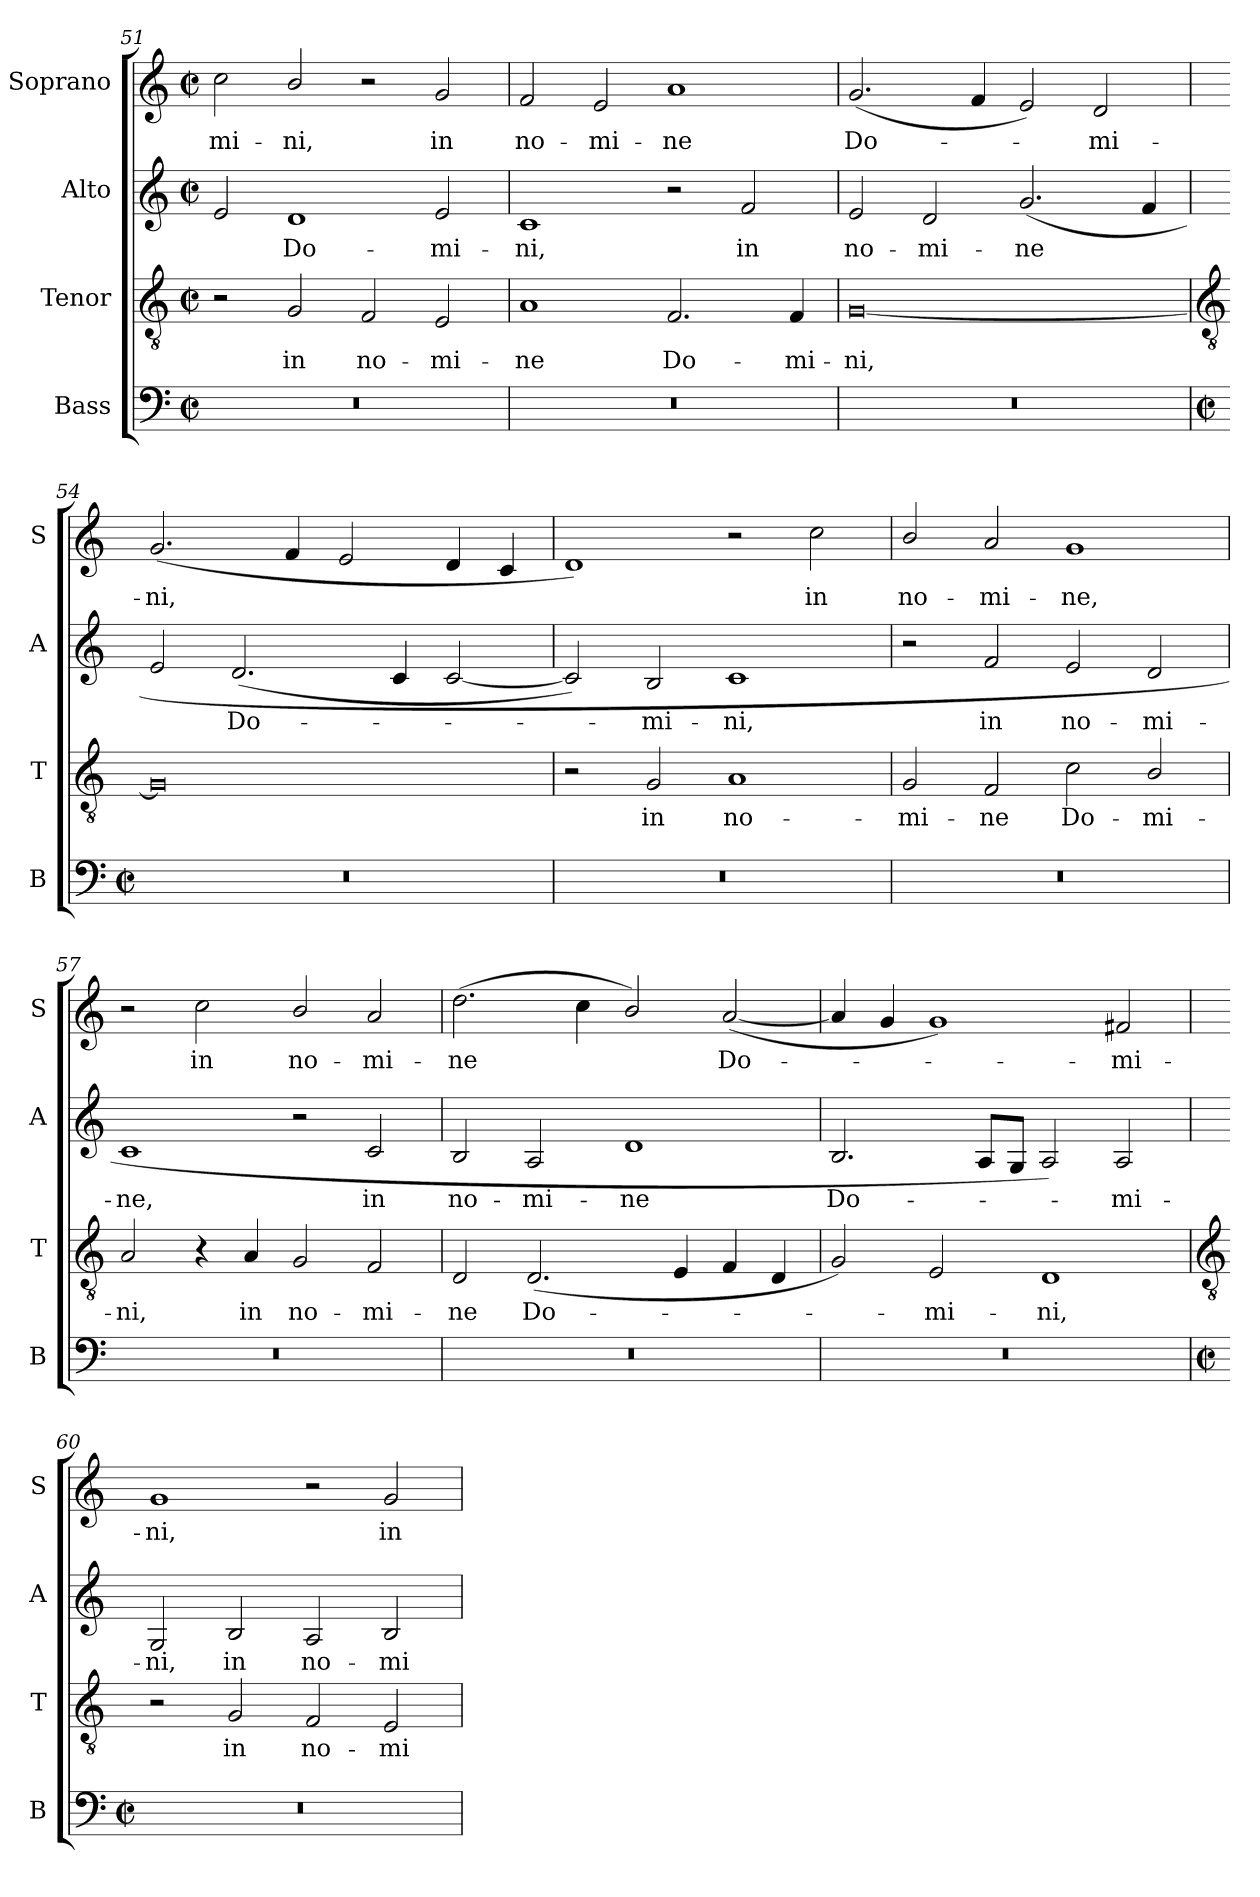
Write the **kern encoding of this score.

**kern	**kern	**text	**kern	**text	**kern	**text
*part4	*part3	*part3	*part2	*part2	*part1	*part1
*staff4	*staff3	*staff3	*staff2	*staff2	*staff1	*staff1
*I"Bass	*I"Tenor	*	*I"Alto	*	*I"Soprano	*
*I'B	*I'T	*	*I'A	*	*I'S	*
*clefF4	*clefGv2	*	*clefG2	*	*clefG2	*
*k[]	*k[]	*	*k[]	*	*k[]	*
*C:	*C:	*	*C:	*	*C:	*
*M4/2	*M4/2	*	*M4/2	*	*M4/2	*
*met(c|)	*met(c|)	*	*met(c|)	*	*met(c|)	*
=51	=51	=51	=51	=51	=51	=51
!	!	!	!	!	!	!LO:LY:b
0r	2r	.	2e	.	2cc	mi-
!	!	!LO:LY:b	!	!LO:LY:b	!	!LO:LY:b
.	2G	in	1d	Do-	2b/	-ni,
!	!	!LO:LY:b	!	!	!	!
.	2F	no-	.	.	2r	.
!	!	!LO:LY:b	!	!LO:LY:b	!	!LO:LY:b
.	2E	-mi-	2e	-mi-	2g	in
=52	=52	=52	=52	=52	=52	=52
!	!	!LO:LY:b	!	!LO:LY:b	!	!LO:LY:b
0r	1A	-ne	1c	-ni,	2f	no-
!	!	!	!	!	!	!LO:LY:b
.	.	.	.	.	2e	-mi-
!	!	!LO:LY:b	!	!	!	!LO:LY:b
.	2.F	Do-	2r	.	1a	-ne
!	!	!	!	!LO:LY:b	!	!
.	.	.	2f	in	.	.
!	!	!LO:LY:b	!	!	!	!
.	4F	-mi-	.	.	.	.
=53	=53	=53	=53	=53	=53	=53
!	!	!LO:LY:b	!	!LO:LY:b	!	!LO:LY:b
0r	[0G	-ni,	2e	no-	(<2.g	Do-
!	!	!	!	!LO:LY:b	!	!
.	.	.	2d	-mi-	.	.
.	.	.	.	.	4f	.
!	!	!	!	!LO:LY:b	!	!
.	.	.	(<2.g	-ne	2e)	.
!	!	!	!	!	!	!LO:LY:b
.	.	.	.	.	2d	mi-
.	.	.	4f	.	.	.
!!LO:LB:g=z
=54	=54	=54	=54	=54	=54	=54
*	*clefGv2	*	*	*	*	*
*M4/2	*	*	*	*	*	*
*met(c|)	*	*	*	*	*	*
!	!	!	!	!	!	!LO:LY:b
0r	0G]	.	2e	.	(<2.g	-ni,
!	!	!	!	!LO:LY:b	!	!
.	.	.	(<2.d	Do-	.	.
.	.	.	.	.	4f	.
.	.	.	.	.	2e	.
.	.	.	4c	.	.	.
.	.	.	[2c	.	4d	.
.	.	.	.	.	4c	.
=55	=55	=55	=55	=55	=55	=55
0r	2r	.	2c])	.	1d)	.
!	!	!LO:LY:b	!	!LO:LY:b	!	!
.	2G	in	2B	mi-	.	.
!	!	!LO:LY:b	!	!LO:LY:b	!	!
.	1A	no-	1c	-ni,	2r	.
!	!	!	!	!	!	!LO:LY:b
.	.	.	.	.	2cc	in
=56	=56	=56	=56	=56	=56	=56
!	!	!LO:LY:b	!	!	!	!LO:LY:b
0r	2G	-mi-	2r	.	2b/	no-
!	!	!LO:LY:b	!	!LO:LY:b	!	!LO:LY:b
.	2F	-ne	2f	in	2a	-mi-
!	!	!LO:LY:b	!	!LO:LY:b	!	!LO:LY:b
.	2c	Do-	2e	no-	1g	-ne,
!	!	!LO:LY:b	!	!LO:LY:b	!	!
.	2B/	-mi-	2d	-mi-	.	.
=57	=57	=57	=57	=57	=57	=57
!	!	!LO:LY:b	!	!LO:LY:b	!	!
0r	2A	-ni,	1c	-ne,	2r	.
!	!	!	!	!	!	!LO:LY:b
.	4r	.	.	.	2cc	in
!	!	!LO:LY:b	!	!	!	!
.	4A	in	.	.	.	.
!	!	!LO:LY:b	!	!	!	!LO:LY:b
.	2G	no-	2r	.	2b/	no-
!	!	!LO:LY:b	!	!LO:LY:b	!	!LO:LY:b
.	2F	-mi-	2c	in	2a	-mi-
=58	=58	=58	=58	=58	=58	=58
!	!	!LO:LY:b	!	!LO:LY:b	!	!LO:LY:b
0r	2D	-ne	2B	no-	(>2.dd	-ne
!	!	!LO:LY:b	!	!LO:LY:b	!	!
.	(<2.D	Do-	2A	-mi-	.	.
.	.	.	.	.	4cc	.
!	!	!	!	!LO:LY:b	!	!
.	.	.	1d	-ne	2b/)	.
.	4E	.	.	.	.	.
!	!	!	!	!	!	!LO:LY:b
.	4F	.	.	.	(<[2a	Do-
.	4D	.	.	.	.	.
=59	=59	=59	=59	=59	=59	=59
!	!	!	!	!LO:LY:b	!	!
0r	2G)	.	2.B	Do-	4a]	.
.	.	.	.	.	4g	.
!	!	!LO:LY:b	!	!	!	!
.	2E	mi-	.	.	1g)	.
.	.	.	8AL	.	.	.
.	.	.	8GJ	.	.	.
!	!	!LO:LY:b	!	!	!	!
.	1D	-ni,	2A)	.	.	.
!	!	!	!	!LO:LY:b	!	!LO:LY:b
.	.	.	2A	mi-	2f#	mi-
!!LO:LB:g=z
=60	=60	=60	=60	=60	=60	=60
*	*clefGv2	*	*	*	*	*
*M4/2	*	*	*	*	*	*
*met(c|)	*	*	*	*	*	*
!	!	!	!	!LO:LY:b	!	!LO:LY:b
0r	2r	.	2G	-ni,	1g	-ni,
!	!	!LO:LY:b	!	!LO:LY:b	!	!
.	2G	in	2B	in	.	.
!	!	!LO:LY:b	!	!LO:LY:b	!	!
.	2F	no-	2A	no-	2r	.
!	!	!LO:LY:b	!	!LO:LY:b	!	!LO:LY:b
.	2E	-mi-	2B	-mi-	2g	in
=	=	=	=	=	=	=
*-	*-	*-	*-	*-	*-	*-
